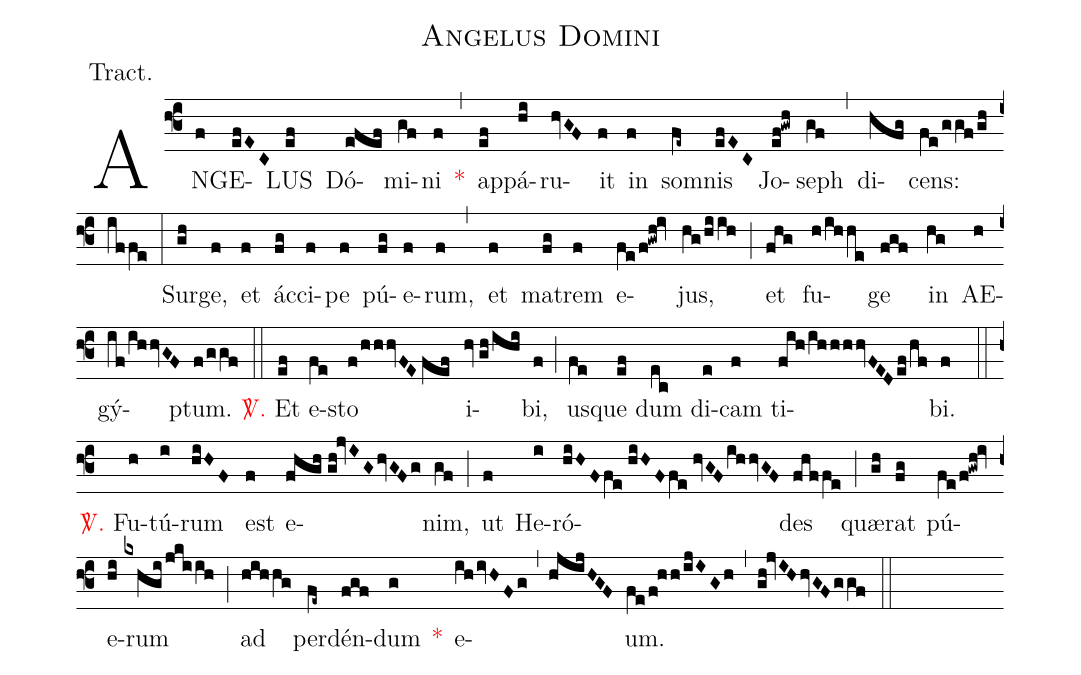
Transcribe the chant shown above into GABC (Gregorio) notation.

name:Angelus Domini;
annotation:Tract.;
mode:II.;
office-part:Tract;
%%
(f3) AN(f)GE(efEC)LUS(ef) Dó(efef)mi(gf)ni(f) <v>\red{*}</v>(,) ap(ef)pá(hi)ru(hvGF)it(f) in(f) so(fe~)mnis(efEC) Jo(ef!gwh)seph(gf) (,) di(hfg)cens:(fe/ggf/gh/iffe) (:) Sur(gh)ge,(f) et(f) ác(fg)ci(f)pe(f) pú(fg)e(f)rum,(f) (,) et(f) ma(fg)trem(f) e(fe/f!gwh!iv)jus,(hg/hiih) (;) et(fhg) fu(h/ihhe)ge(fgf) in(hg) AE(h)gý(if/ihhvGF)ptum.(f/ggf) (::) <v>\red{\Vbar.}</v> Et(ef) e(fe)sto(f/hhhvFE//fef) i(hv//gh/ihi)bi,(f) (;) us(fe)que(ef) dum(ec) di(e)cam(f) ti(fih/ihhhhvFEDef/hf)bi.(f) (::) <v>\red{\Vbar.}</v> Fu(h)tú(i)rum(hiHF) est(f) e(fhgh//gh!jvIGhvGFg)nim,(gf) (;) ut(f) He(i)ró(hiHFfe//hiHFfe//hvGFihhvGF)des(fhffe) (;) quæ(gh)rat(fg) pú(fe/f!gwh!iv)e(hi)rum(kxhgi/jkiih) (;) ad(hihhg) per(fe~)dén(fgf)dum(g) <v>\red{*}</v>() e(ihivHFg,hjijHGF)um.(fe/f!hh/ijIGh) (,) (gh!jvIHhvGFggf) (::)
